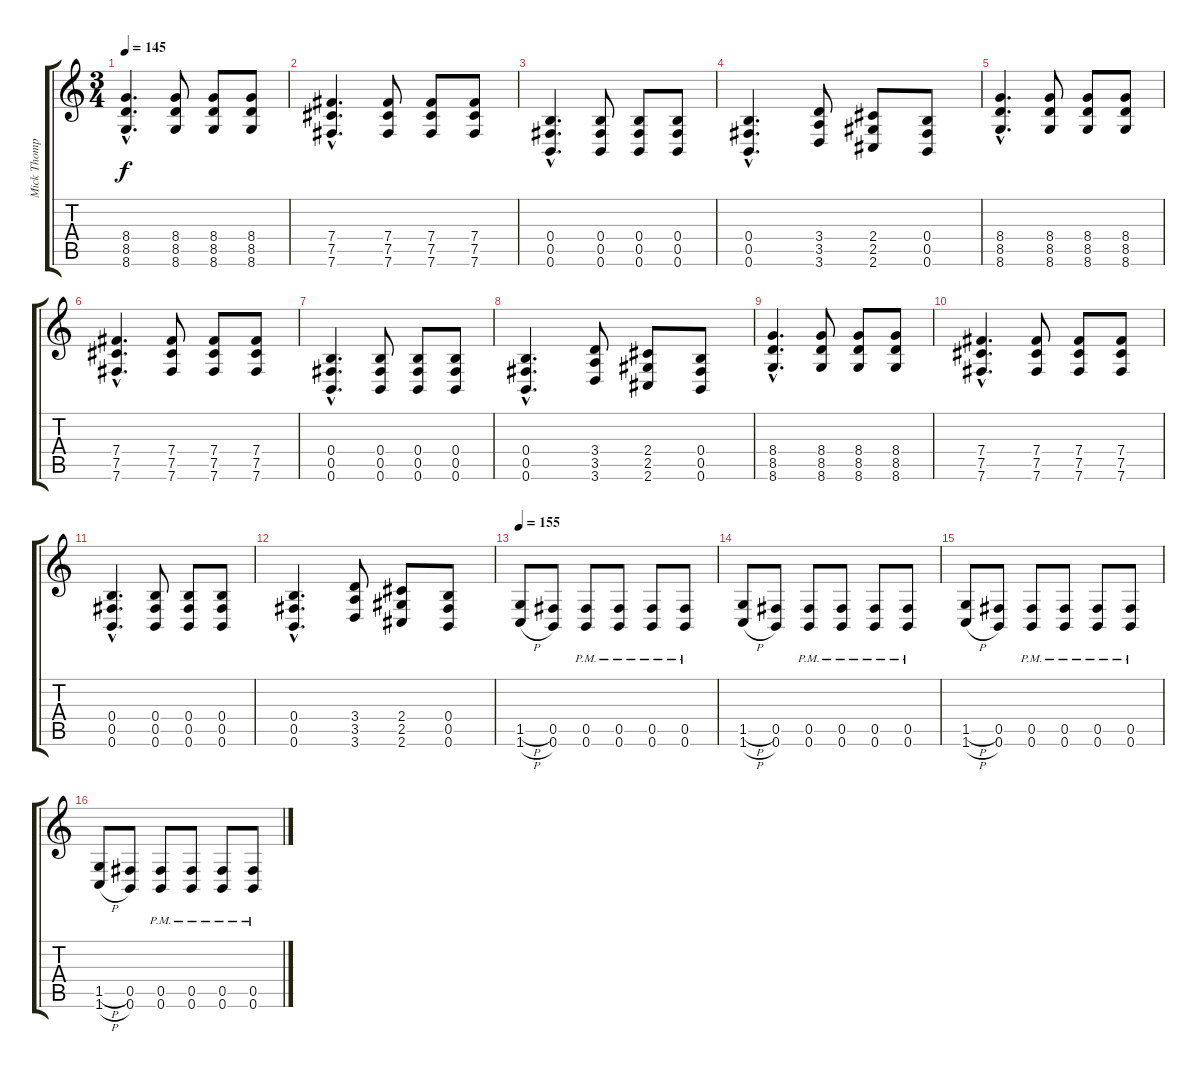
\track ("Mick Thompson" "Mick Thomp") {instrument distortionguitar}
\staff {score tabs}
\tuning (Db4 Ab3 E3 B2 Gb2 B1) {hide}
\ts (3 4)
\tempo 145
\clef g2
\ks c
(8.4{hac} 8.5{hac} 8.6{hac}).4{d dy f} (8.4 8.5 8.6).8 (8.4 8.5 8.6).8 (8.4 8.5 8.6).8 |
(7.4{hac} 7.5{hac} 7.6{hac}).4{d} (7.4 7.5 7.6).8 (7.4 7.5 7.6).8 (7.4 7.5 7.6).8 |
(0.4{hac} 0.5{hac} 0.6{hac}).4{d} (0.4 0.5 0.6).8 (0.4 0.5 0.6).8 (0.4 0.5 0.6).8 |
(0.4{hac} 0.5{hac} 0.6{hac}).4{d} (3.4 3.5 3.6).8 (2.4 2.5 2.6).8 (0.4 0.5 0.6).8 |
(8.4{hac} 8.5{hac} 8.6{hac}).4{d} (8.4 8.5 8.6).8 (8.4 8.5 8.6).8 (8.4 8.5 8.6).8 |
(7.4{hac} 7.5{hac} 7.6{hac}).4{d} (7.4 7.5 7.6).8 (7.4 7.5 7.6).8 (7.4 7.5 7.6).8 |
(0.4{hac} 0.5{hac} 0.6{hac}).4{d} (0.4 0.5 0.6).8 (0.4 0.5 0.6).8 (0.4 0.5 0.6).8 |
(0.4{hac} 0.5{hac} 0.6{hac}).4{d} (3.4 3.5 3.6).8 (2.4 2.5 2.6).8 (0.4 0.5 0.6).8 |
(8.4{hac} 8.5{hac} 8.6{hac}).4{d} (8.4 8.5 8.6).8 (8.4 8.5 8.6).8 (8.4 8.5 8.6).8 |
(7.4{hac} 7.5{hac} 7.6{hac}).4{d} (7.4 7.5 7.6).8 (7.4 7.5 7.6).8 (7.4 7.5 7.6).8 |
(0.4{hac} 0.5{hac} 0.6{hac}).4{d} (0.4 0.5 0.6).8 (0.4 0.5 0.6).8 (0.4 0.5 0.6).8 |
(0.4{hac} 0.5{hac} 0.6{hac}).4{d} (3.4 3.5 3.6).8 (2.4 2.5 2.6).8 (0.4 0.5 0.6).8 |
\tempo 155
(1.5{h} 1.6{h}).8 (0.5 0.6).8 (0.5{pm} 0.6).8 (0.5{pm} 0.6).8 (0.5{pm} 0.6).8 (0.5{pm} 0.6).8 |
(1.5{h} 1.6{h}).8 (0.5 0.6).8 (0.5{pm} 0.6).8 (0.5{pm} 0.6).8 (0.5{pm} 0.6).8 (0.5{pm} 0.6).8 |
(1.5{h} 1.6{h}).8 (0.5 0.6).8 (0.5{pm} 0.6).8 (0.5{pm} 0.6).8 (0.5{pm} 0.6).8 (0.5{pm} 0.6).8 |
(1.5{h} 1.6{h}).8 (0.5 0.6).8 (0.5{pm} 0.6).8 (0.5{pm} 0.6).8 (0.5{pm} 0.6).8 (0.5{pm} 0.6).8
